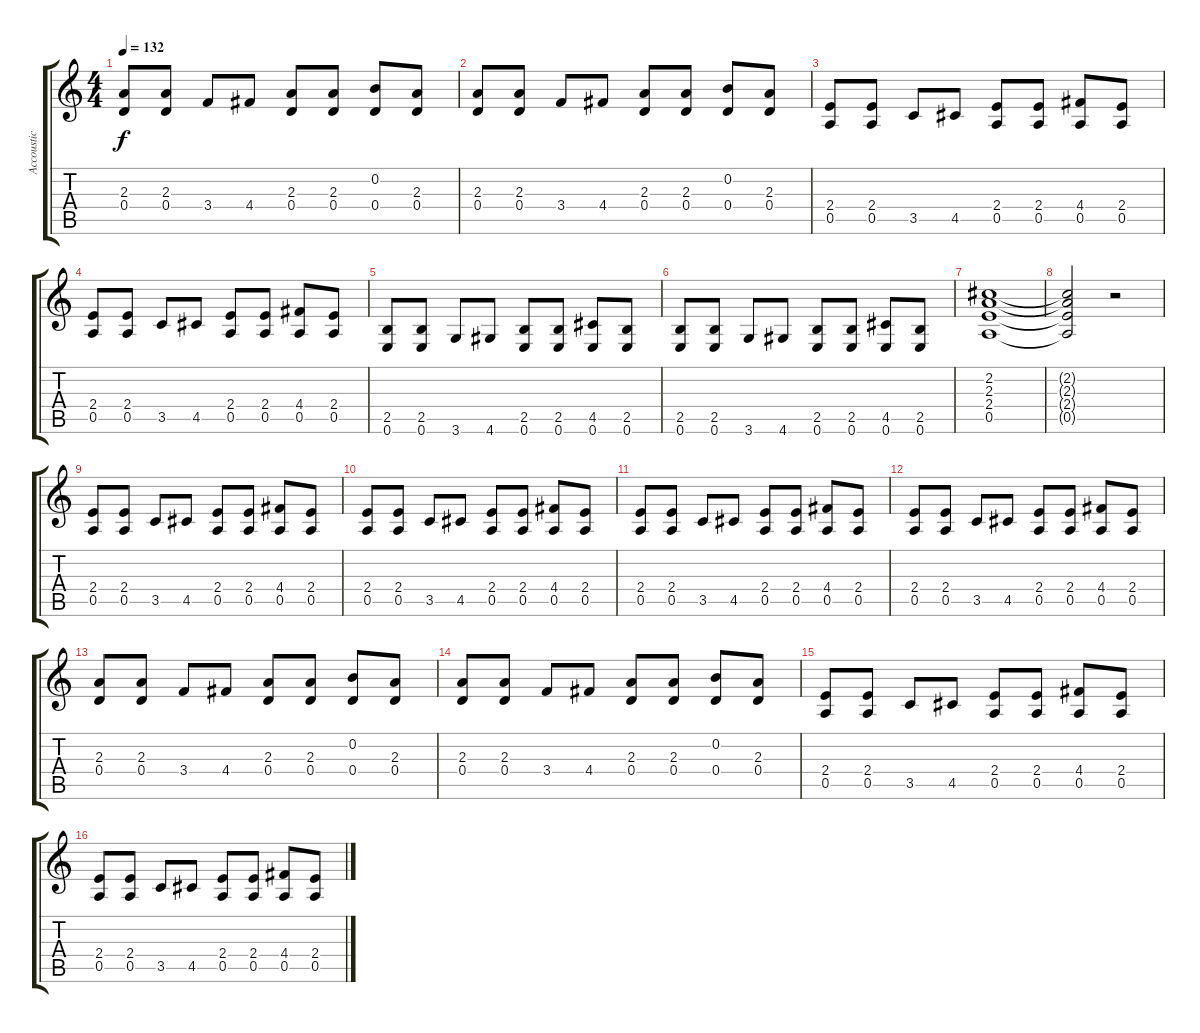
\track ("Accoustic Guitar" "Accoustic ") {instrument acousticguitarsteel}
\staff {score tabs}
\tuning (E4 B3 G3 D3 A2 E2) {hide}
\ts (4 4)
\tempo 132
\clef g2
\ks c
(2.3 0.4).8{dy f} (2.3 0.4).8 3.4.8 4.4.8 (2.3 0.4).8 (2.3 0.4).8 (0.2 0.4).8 (2.3 0.4).8 |
(2.3 0.4).8 (2.3 0.4).8 3.4.8 4.4.8 (2.3 0.4).8 (2.3 0.4).8 (0.2 0.4).8 (2.3 0.4).8 |
(2.4 0.5).8 (2.4 0.5).8 3.5.8 4.5.8 (2.4 0.5).8 (2.4 0.5).8 (4.4 0.5).8 (2.4 0.5).8 |
(2.4 0.5).8 (2.4 0.5).8 3.5.8 4.5.8 (2.4 0.5).8 (2.4 0.5).8 (4.4 0.5).8 (2.4 0.5).8 |
(2.5 0.6).8 (2.5 0.6).8 3.6.8 4.6.8 (2.5 0.6).8 (2.5 0.6).8 (4.5 0.6).8 (2.5 0.6).8 |
(2.5 0.6).8 (2.5 0.6).8 3.6.8 4.6.8 (2.5 0.6).8 (2.5 0.6).8 (4.5 0.6).8 (2.5 0.6).8 |
(2.2 2.3 2.4 0.5).1 |
(2.2{t} 2.3{t} 2.4{t} 0.5{t}).2 r.2 |
(2.4 0.5).8 (2.4 0.5).8 3.5.8 4.5.8 (2.4 0.5).8 (2.4 0.5).8 (4.4 0.5).8 (2.4 0.5).8 |
(2.4 0.5).8 (2.4 0.5).8 3.5.8 4.5.8 (2.4 0.5).8 (2.4 0.5).8 (4.4 0.5).8 (2.4 0.5).8 |
(2.4 0.5).8 (2.4 0.5).8 3.5.8 4.5.8 (2.4 0.5).8 (2.4 0.5).8 (4.4 0.5).8 (2.4 0.5).8 |
(2.4 0.5).8 (2.4 0.5).8 3.5.8 4.5.8 (2.4 0.5).8 (2.4 0.5).8 (4.4 0.5).8 (2.4 0.5).8 |
(2.3 0.4).8 (2.3 0.4).8 3.4.8 4.4.8 (2.3 0.4).8 (2.3 0.4).8 (0.2 0.4).8 (2.3 0.4).8 |
(2.3 0.4).8 (2.3 0.4).8 3.4.8 4.4.8 (2.3 0.4).8 (2.3 0.4).8 (0.2 0.4).8 (2.3 0.4).8 |
(2.4 0.5).8 (2.4 0.5).8 3.5.8 4.5.8 (2.4 0.5).8 (2.4 0.5).8 (4.4 0.5).8 (2.4 0.5).8 |
(2.4 0.5).8 (2.4 0.5).8 3.5.8 4.5.8 (2.4 0.5).8 (2.4 0.5).8 (4.4 0.5).8 (2.4 0.5).8
